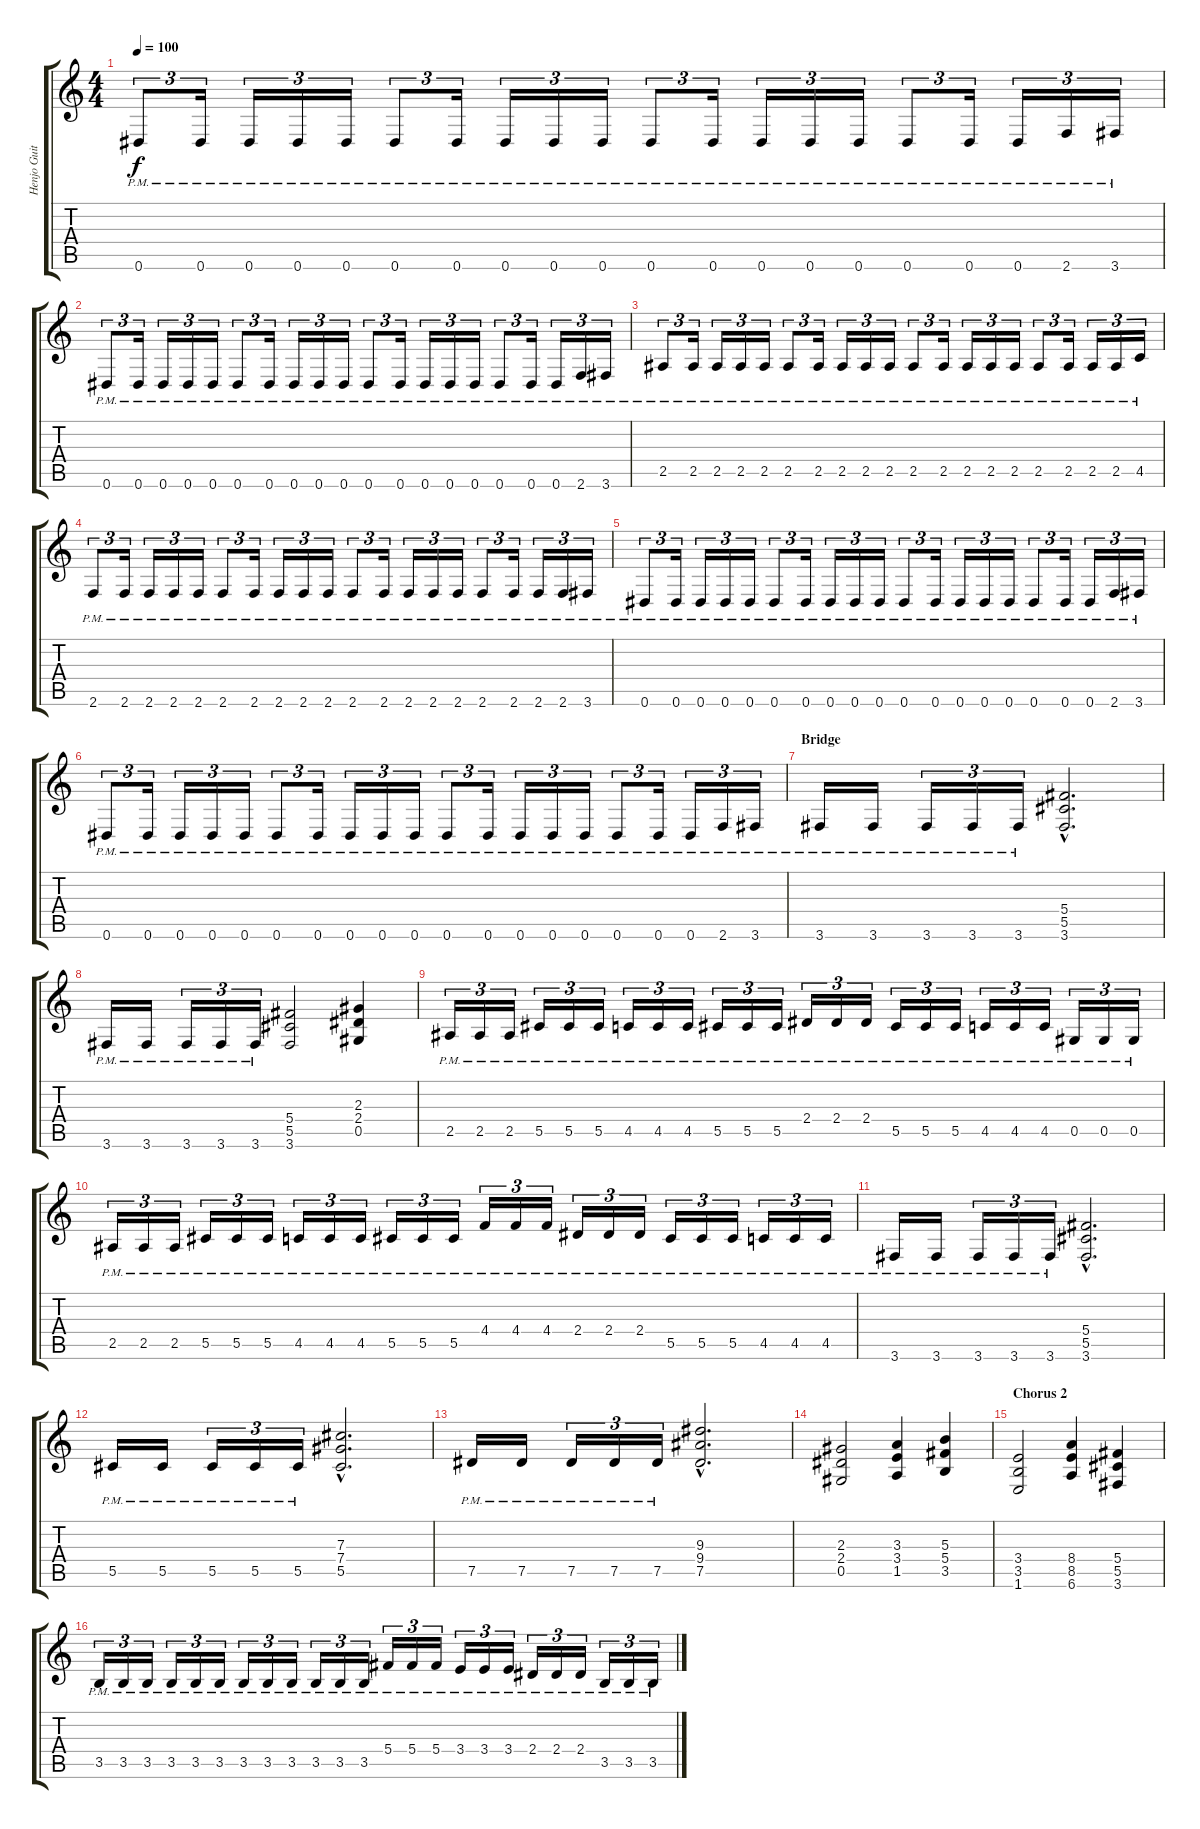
\track ("Henjo Guitar" "Henjo Guit") {instrument distortionguitar}
\staff {score tabs}
\tuning (Eb4 Bb3 Gb3 Db3 Ab2 Eb2) {hide}
\ts (4 4)
\tempo 100
\clef g2
\ks c
0.6{pm}.8{tu (3 2) dy f} 0.6{pm}.16{tu (3 2)} 0.6{pm}.16{tu (3 2)} 0.6{pm}.16{tu (3 2)} 0.6{pm}.16{tu (3 2)} 0.6{pm}.8{tu (3 2)} 0.6{pm}.16{tu (3 2)} 0.6{pm}.16{tu (3 2)} 0.6{pm}.16{tu (3 2)} 0.6{pm}.16{tu (3 2)} 0.6{pm}.8{tu (3 2)} 0.6{pm}.16{tu (3 2)} 0.6{pm}.16{tu (3 2)} 0.6{pm}.16{tu (3 2)} 0.6{pm}.16{tu (3 2)} 0.6{pm}.8{tu (3 2)} 0.6{pm}.16{tu (3 2)} 0.6{pm}.16{tu (3 2)} 2.6{pm}.16{tu (3 2)} 3.6{pm}.16{tu (3 2)} |
0.6{pm}.8{tu (3 2)} 0.6{pm}.16{tu (3 2)} 0.6{pm}.16{tu (3 2)} 0.6{pm}.16{tu (3 2)} 0.6{pm}.16{tu (3 2)} 0.6{pm}.8{tu (3 2)} 0.6{pm}.16{tu (3 2)} 0.6{pm}.16{tu (3 2)} 0.6{pm}.16{tu (3 2)} 0.6{pm}.16{tu (3 2)} 0.6{pm}.8{tu (3 2)} 0.6{pm}.16{tu (3 2)} 0.6{pm}.16{tu (3 2)} 0.6{pm}.16{tu (3 2)} 0.6{pm}.16{tu (3 2)} 0.6{pm}.8{tu (3 2)} 0.6{pm}.16{tu (3 2)} 0.6{pm}.16{tu (3 2)} 2.6{pm}.16{tu (3 2)} 3.6{pm}.16{tu (3 2)} |
2.5{pm}.8{tu (3 2)} 2.5{pm}.16{tu (3 2)} 2.5{pm}.16{tu (3 2)} 2.5{pm}.16{tu (3 2)} 2.5{pm}.16{tu (3 2)} 2.5{pm}.8{tu (3 2)} 2.5{pm}.16{tu (3 2)} 2.5{pm}.16{tu (3 2)} 2.5{pm}.16{tu (3 2)} 2.5{pm}.16{tu (3 2)} 2.5{pm}.8{tu (3 2)} 2.5{pm}.16{tu (3 2)} 2.5{pm}.16{tu (3 2)} 2.5{pm}.16{tu (3 2)} 2.5{pm}.16{tu (3 2)} 2.5{pm}.8{tu (3 2)} 2.5{pm}.16{tu (3 2)} 2.5{pm}.16{tu (3 2)} 2.5{pm}.16{tu (3 2)} 4.5{pm}.16{tu (3 2)} |
2.6{pm}.8{tu (3 2)} 2.6{pm}.16{tu (3 2)} 2.6{pm}.16{tu (3 2)} 2.6{pm}.16{tu (3 2)} 2.6{pm}.16{tu (3 2)} 2.6{pm}.8{tu (3 2)} 2.6{pm}.16{tu (3 2)} 2.6{pm}.16{tu (3 2)} 2.6{pm}.16{tu (3 2)} 2.6{pm}.16{tu (3 2)} 2.6{pm}.8{tu (3 2)} 2.6{pm}.16{tu (3 2)} 2.6{pm}.16{tu (3 2)} 2.6{pm}.16{tu (3 2)} 2.6{pm}.16{tu (3 2)} 2.6{pm}.8{tu (3 2)} 2.6{pm}.16{tu (3 2)} 2.6{pm}.16{tu (3 2)} 2.6{pm}.16{tu (3 2)} 3.6{pm}.16{tu (3 2)} |
0.6{pm}.8{tu (3 2)} 0.6{pm}.16{tu (3 2)} 0.6{pm}.16{tu (3 2)} 0.6{pm}.16{tu (3 2)} 0.6{pm}.16{tu (3 2)} 0.6{pm}.8{tu (3 2)} 0.6{pm}.16{tu (3 2)} 0.6{pm}.16{tu (3 2)} 0.6{pm}.16{tu (3 2)} 0.6{pm}.16{tu (3 2)} 0.6{pm}.8{tu (3 2)} 0.6{pm}.16{tu (3 2)} 0.6{pm}.16{tu (3 2)} 0.6{pm}.16{tu (3 2)} 0.6{pm}.16{tu (3 2)} 0.6{pm}.8{tu (3 2)} 0.6{pm}.16{tu (3 2)} 0.6{pm}.16{tu (3 2)} 2.6{pm}.16{tu (3 2)} 3.6{pm}.16{tu (3 2)} |
0.6{pm}.8{tu (3 2)} 0.6{pm}.16{tu (3 2)} 0.6{pm}.16{tu (3 2)} 0.6{pm}.16{tu (3 2)} 0.6{pm}.16{tu (3 2)} 0.6{pm}.8{tu (3 2)} 0.6{pm}.16{tu (3 2)} 0.6{pm}.16{tu (3 2)} 0.6{pm}.16{tu (3 2)} 0.6{pm}.16{tu (3 2)} 0.6{pm}.8{tu (3 2)} 0.6{pm}.16{tu (3 2)} 0.6{pm}.16{tu (3 2)} 0.6{pm}.16{tu (3 2)} 0.6{pm}.16{tu (3 2)} 0.6{pm}.8{tu (3 2)} 0.6{pm}.16{tu (3 2)} 0.6{pm}.16{tu (3 2)} 2.6{pm}.16{tu (3 2)} 3.6{pm}.16{tu (3 2)} |
\section ("" "Bridge")
3.6{pm}.16 3.6{pm}.16 3.6{pm}.16{tu (3 2)} 3.6{pm}.16{tu (3 2)} 3.6{pm}.16{tu (3 2)} (5.4{hac} 5.5{hac} 3.6{hac}).2{d} |
3.6{pm}.16 3.6{pm}.16 3.6{pm}.16{tu (3 2)} 3.6{pm}.16{tu (3 2)} 3.6{pm}.16{tu (3 2)} (5.4 5.5 3.6).2 (2.3 2.4 0.5).4 |
2.5{pm}.16{tu (3 2)} 2.5{pm}.16{tu (3 2)} 2.5{pm}.16{tu (3 2)} 5.5{pm}.16{tu (3 2)} 5.5{pm}.16{tu (3 2)} 5.5{pm}.16{tu (3 2)} 4.5{pm}.16{tu (3 2)} 4.5{pm}.16{tu (3 2)} 4.5{pm}.16{tu (3 2)} 5.5{pm}.16{tu (3 2)} 5.5{pm}.16{tu (3 2)} 5.5{pm}.16{tu (3 2)} 2.4{pm}.16{tu (3 2)} 2.4{pm}.16{tu (3 2)} 2.4{pm}.16{tu (3 2)} 5.5{pm}.16{tu (3 2)} 5.5{pm}.16{tu (3 2)} 5.5{pm}.16{tu (3 2)} 4.5{pm}.16{tu (3 2)} 4.5{pm}.16{tu (3 2)} 4.5{pm}.16{tu (3 2)} 0.5{pm}.16{tu (3 2)} 0.5{pm}.16{tu (3 2)} 0.5{pm}.16{tu (3 2)} |
2.5{pm}.16{tu (3 2)} 2.5{pm}.16{tu (3 2)} 2.5{pm}.16{tu (3 2)} 5.5{pm}.16{tu (3 2)} 5.5{pm}.16{tu (3 2)} 5.5{pm}.16{tu (3 2)} 4.5{pm}.16{tu (3 2)} 4.5{pm}.16{tu (3 2)} 4.5{pm}.16{tu (3 2)} 5.5{pm}.16{tu (3 2)} 5.5{pm}.16{tu (3 2)} 5.5{pm}.16{tu (3 2)} 4.4{pm}.16{tu (3 2)} 4.4{pm}.16{tu (3 2)} 4.4{pm}.16{tu (3 2)} 2.4{pm}.16{tu (3 2)} 2.4{pm}.16{tu (3 2)} 2.4{pm}.16{tu (3 2)} 5.5{pm}.16{tu (3 2)} 5.5{pm}.16{tu (3 2)} 5.5{pm}.16{tu (3 2)} 4.5{pm}.16{tu (3 2)} 4.5{pm}.16{tu (3 2)} 4.5{pm}.16{tu (3 2)} |
3.6{pm}.16 3.6{pm}.16 3.6{pm}.16{tu (3 2)} 3.6{pm}.16{tu (3 2)} 3.6{pm}.16{tu (3 2)} (5.4{hac} 5.5{hac} 3.6{hac}).2{d} |
5.5{pm}.16 5.5{pm}.16 5.5{pm}.16{tu (3 2)} 5.5{pm}.16{tu (3 2)} 5.5{pm}.16{tu (3 2)} (7.3{hac} 7.4{hac} 5.5{hac}).2{d} |
7.5{pm}.16 7.5{pm}.16 7.5{pm}.16{tu (3 2)} 7.5{pm}.16{tu (3 2)} 7.5{pm}.16{tu (3 2)} (9.3{hac} 9.4{hac} 7.5{hac}).2{d} |
(2.3 2.4 0.5).2 (3.3 3.4 1.5).4 (5.3 5.4 3.5).4 |
\section ("" "Chorus 2")
(3.4 3.5 1.6).2 (8.4 8.5 6.6).4 (5.4 5.5 3.6).4 |
3.5{pm}.16{tu (3 2)} 3.5{pm}.16{tu (3 2)} 3.5{pm}.16{tu (3 2)} 3.5{pm}.16{tu (3 2)} 3.5{pm}.16{tu (3 2)} 3.5{pm}.16{tu (3 2)} 3.5{pm}.16{tu (3 2)} 3.5{pm}.16{tu (3 2)} 3.5{pm}.16{tu (3 2)} 3.5{pm}.16{tu (3 2)} 3.5{pm}.16{tu (3 2)} 3.5{pm}.16{tu (3 2)} 5.4{pm}.16{tu (3 2)} 5.4{pm}.16{tu (3 2)} 5.4{pm}.16{tu (3 2)} 3.4{pm}.16{tu (3 2)} 3.4{pm}.16{tu (3 2)} 3.4{pm}.16{tu (3 2)} 2.4{pm}.16{tu (3 2)} 2.4{pm}.16{tu (3 2)} 2.4{pm}.16{tu (3 2)} 3.5{pm}.16{tu (3 2)} 3.5{pm}.16{tu (3 2)} 3.5{pm}.16{tu (3 2)}
